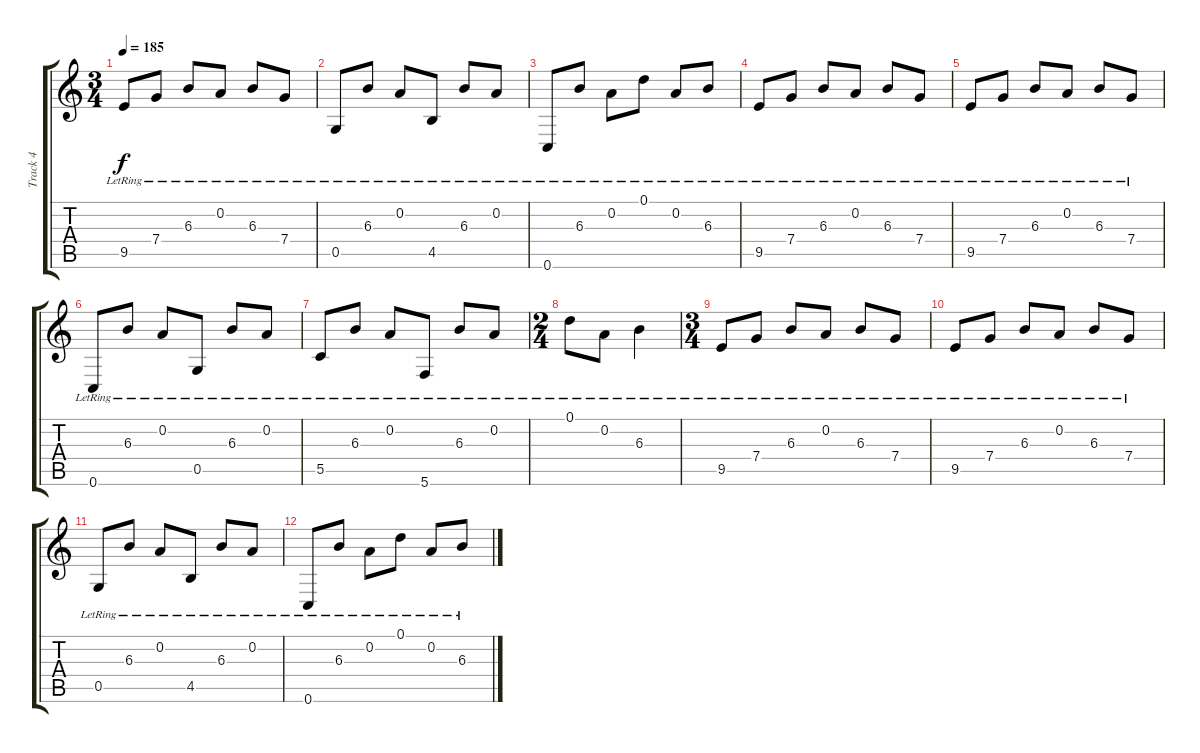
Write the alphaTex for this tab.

\track ("Track 4" "Track 4") {instrument electricguitarclean}
\staff {score tabs}
\tuning (D4 A3 F3 C3 G2 C2) {hide}
\ts (3 4)
\tempo 185
\clef g2
\ks c
9.5{lr}.8{dy f} 7.4{lr}.8 6.3{lr}.8 0.2{lr}.8 6.3{lr}.8 7.4{lr}.8 |
0.5{lr}.8 6.3{lr}.8 0.2{lr}.8 4.5{lr}.8 6.3{lr}.8 0.2{lr}.8 |
0.6{lr}.8 6.3{lr}.8 0.2{lr}.8 0.1{lr}.8 0.2{lr}.8 6.3{lr}.8 |
9.5{lr}.8 7.4{lr}.8 6.3{lr}.8 0.2{lr}.8 6.3{lr}.8 7.4{lr}.8 |
9.5{lr}.8 7.4{lr}.8 6.3{lr}.8 0.2{lr}.8 6.3{lr}.8 7.4{lr}.8 |
0.6{lr}.8 6.3{lr}.8 0.2{lr}.8 0.5{lr}.8 6.3{lr}.8 0.2{lr}.8 |
5.5{lr}.8 6.3{lr}.8 0.2{lr}.8 5.6{lr}.8 6.3{lr}.8 0.2{lr}.8 |
\ts (2 4)
0.1{lr}.8 0.2{lr}.8 6.3{lr}.4 |
\ts (3 4)
9.5{lr}.8 7.4{lr}.8 6.3{lr}.8 0.2{lr}.8 6.3{lr}.8 7.4{lr}.8 |
9.5{lr}.8 7.4{lr}.8 6.3{lr}.8 0.2{lr}.8 6.3{lr}.8 7.4{lr}.8 |
0.5{lr}.8 6.3{lr}.8 0.2{lr}.8 4.5{lr}.8 6.3{lr}.8 0.2{lr}.8 |
0.6{lr}.8 6.3{lr}.8 0.2{lr}.8 0.1{lr}.8 0.2{lr}.8 6.3{lr}.8
